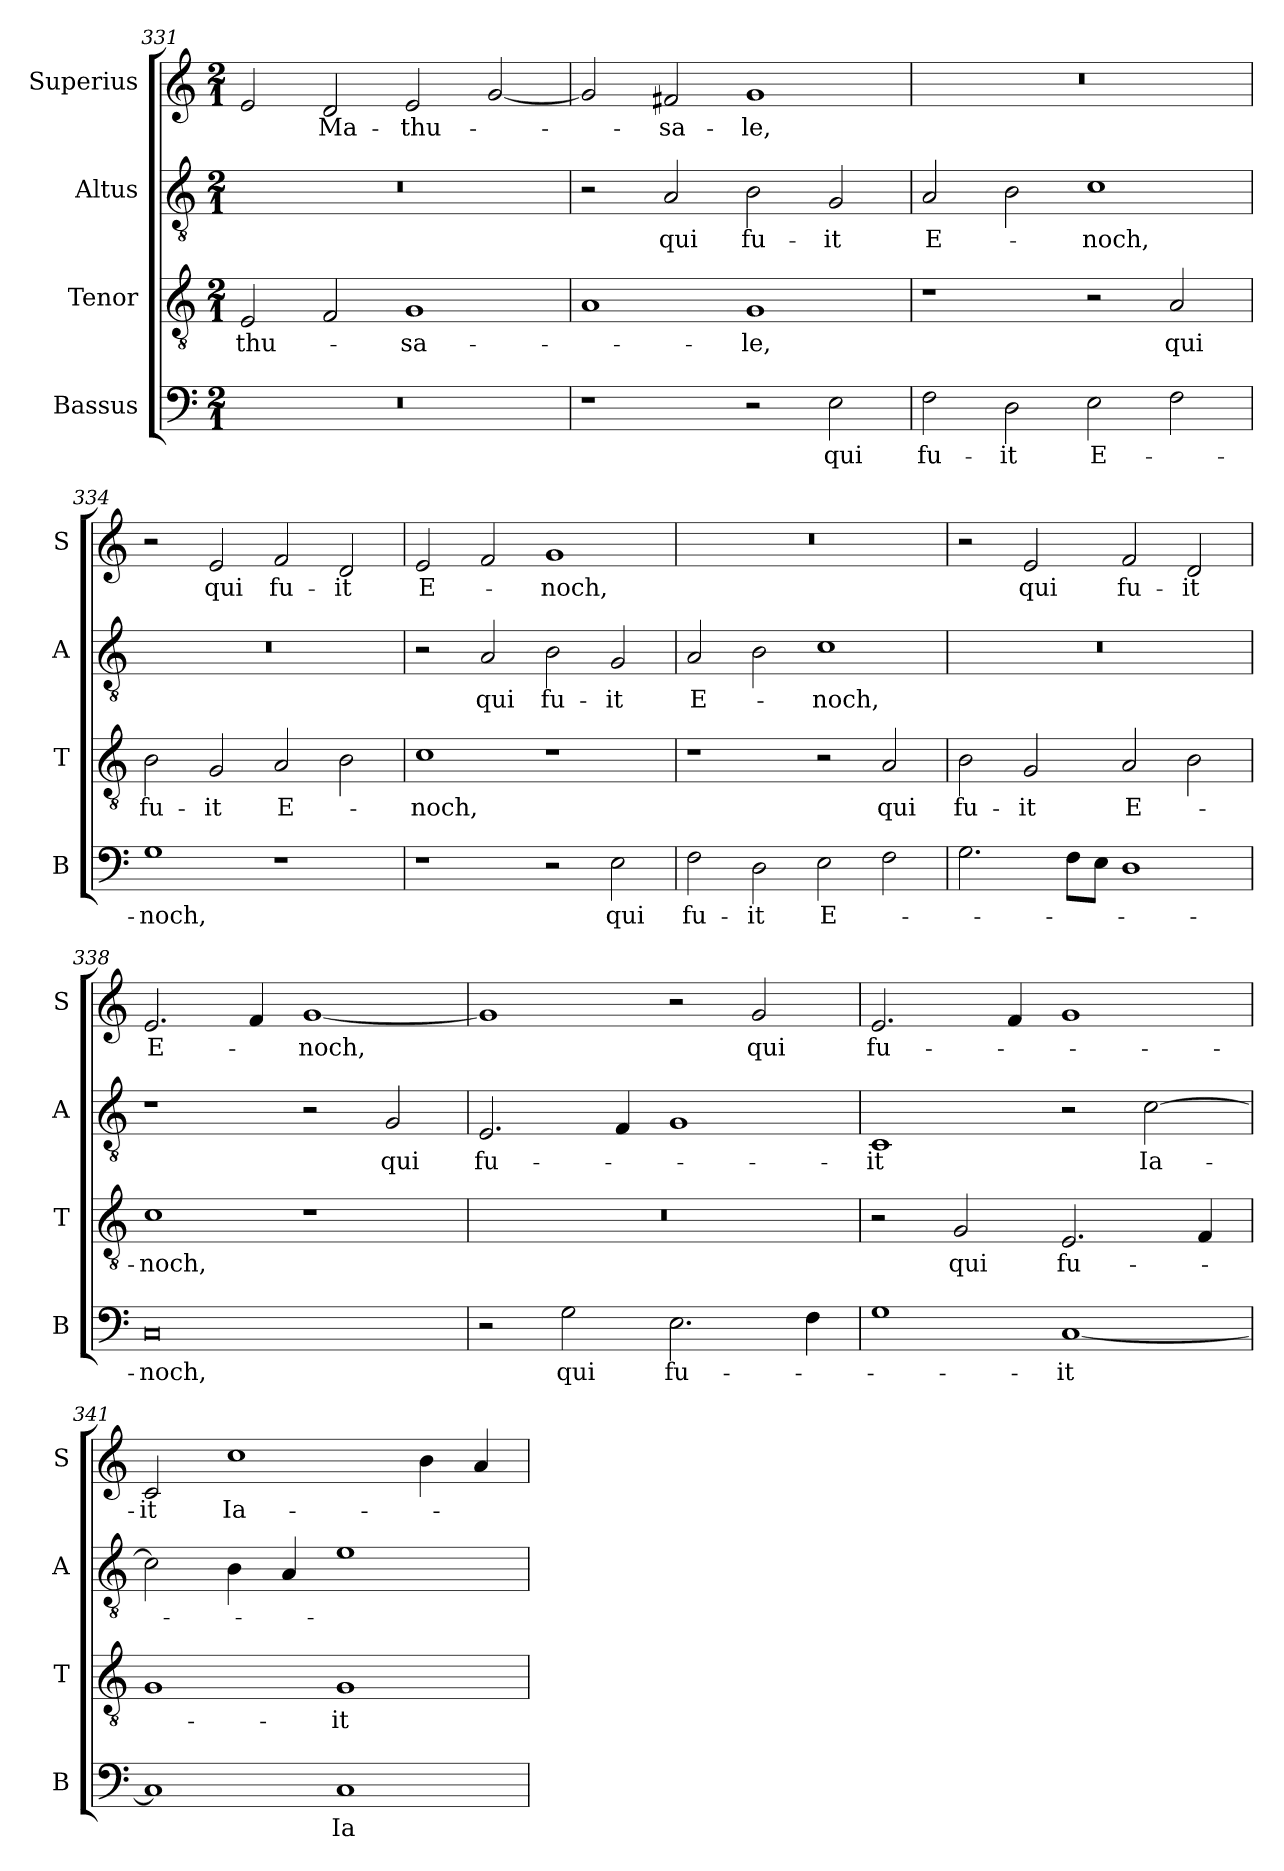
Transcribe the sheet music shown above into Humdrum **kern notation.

**kern	**text	**kern	**text	**kern	**text	**kern	**text
*part4	*part4	*part3	*part3	*part2	*part2	*part1	*part1
*staff4	*staff4	*staff3	*staff3	*staff2	*staff2	*staff1	*staff1
*I"Bassus	*	*I"Tenor	*	*I"Altus	*	*I"Superius	*
*I'B	*	*I'T	*	*I'A	*	*I'S	*
*clefF4	*	*clefGv2	*	*clefGv2	*	*clefG2	*
*k[]	*	*k[]	*	*k[]	*	*k[]	*
*M2/1	*	*M2/1	*	*M2/1	*	*M2/1	*
=331	=331	=331	=331	=331	=331	=331	=331
0r	.	2E/	-thu-	0r	.	2e/	.
.	.	2F/	.	.	.	2d/	Ma-
.	.	1G	-sa-	.	.	2e/	-thu-
.	.	.	.	.	.	[2g/	.
=332	=332	=332	=332	=332	=332	=332	=332
1r	.	1A	.	2r	.	2g/]	.
.	.	.	.	2A/	qui	2f#X/	-sa-
2r	.	1G	-le,	2B\	fu-	1g	-le,
2E\	qui	.	.	2G/	-it	.	.
=333	=333	=333	=333	=333	=333	=333	=333
2F\	fu-	1r	.	2A/	E-	0r	.
2D\	-it	.	.	2B\	.	.	.
2E\	E-	2r	.	1c	-noch,	.	.
2F\	.	2A/	qui	.	.	.	.
=334	=334	=334	=334	=334	=334	=334	=334
1G	-noch,	2B\	fu-	0r	.	2r	.
.	.	2G/	-it	.	.	2e/	qui
1r	.	2A/	E-	.	.	2f/	fu-
.	.	2B\	.	.	.	2d/	-it
=335	=335	=335	=335	=335	=335	=335	=335
1r	.	1c	-noch,	2r	.	2e/	E-
.	.	.	.	2A/	qui	2f/	.
2r	.	1r	.	2B\	fu-	1g	-noch,
2E\	qui	.	.	2G/	-it	.	.
=336	=336	=336	=336	=336	=336	=336	=336
2F\	fu-	1r	.	2A/	E-	0r	.
2D\	-it	.	.	2B\	.	.	.
2E\	E-	2r	.	1c	-noch,	.	.
2F\	.	2A/	qui	.	.	.	.
=337	=337	=337	=337	=337	=337	=337	=337
2.G\	.	2B\	fu-	0r	.	2r	.
.	.	2G/	-it	.	.	2e/	qui
8F\L	.	.	.	.	.	.	.
8E\J	.	.	.	.	.	.	.
1D	.	2A/	E-	.	.	2f/	fu-
.	.	2B\	.	.	.	2d/	-it
=338	=338	=338	=338	=338	=338	=338	=338
0C	-noch,	1c	-noch,	1r	.	2.e/	E-
.	.	.	.	.	.	4f/	.
.	.	1r	.	2r	.	[1g	-noch,
.	.	.	.	2G/	qui	.	.
=339	=339	=339	=339	=339	=339	=339	=339
2r	.	0r	.	2.E/	fu-	1g]	.
2G\	qui	.	.	.	.	.	.
.	.	.	.	4F/	.	.	.
2.E\	fu-	.	.	1G	.	2r	.
.	.	.	.	.	.	2g/	qui
4F\	.	.	.	.	.	.	.
=340	=340	=340	=340	=340	=340	=340	=340
1G	.	2r	.	1C	-it	2.e/	fu-
.	.	2G/	qui	.	.	.	.
.	.	.	.	.	.	4f/	.
[1C	-it	2.E/	fu-	2r	.	1g	.
.	.	.	.	[2c\	Ia-	.	.
.	.	4F/	.	.	.	.	.
=341	=341	=341	=341	=341	=341	=341	=341
1C]	.	1G	.	2c\]	.	2c/	-it
.	.	.	.	4B\	.	1cc	Ia-
.	.	.	.	4A/	.	.	.
1C	Ia-	1G	-it	1e	.	.	.
.	.	.	.	.	.	4b\	.
.	.	.	.	.	.	4a/	.
=	=	=	=	=	=	=	=
*-	*-	*-	*-	*-	*-	*-	*-
